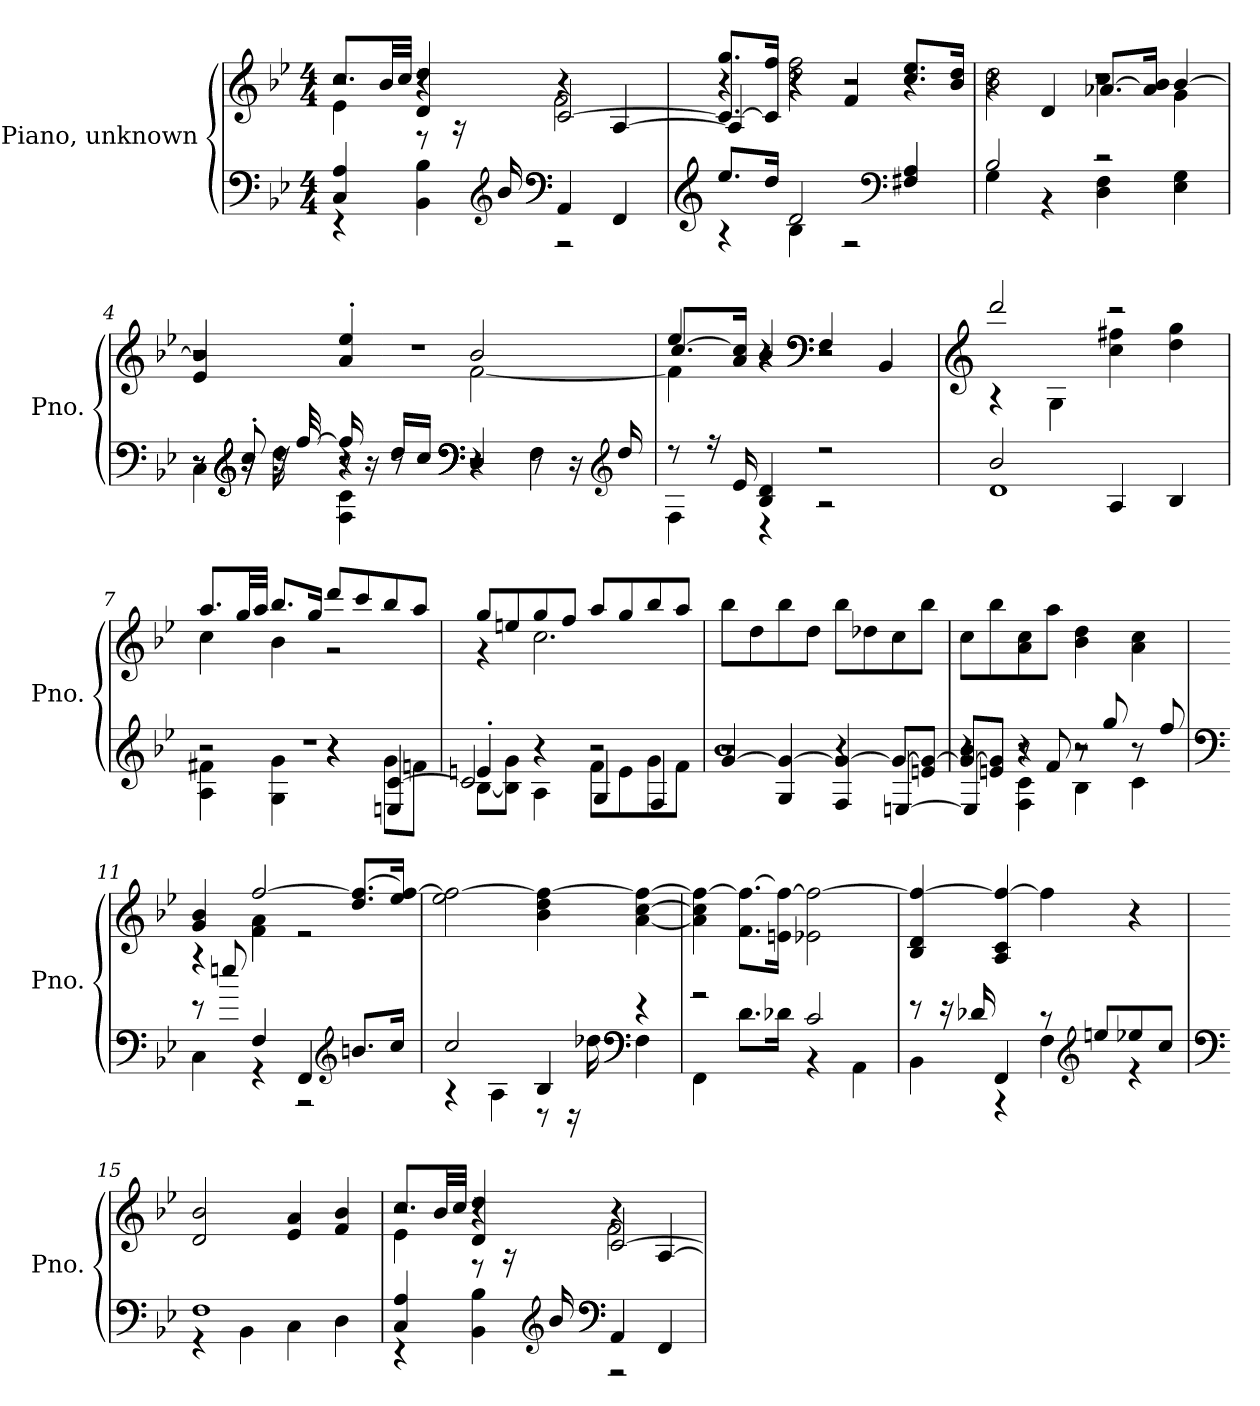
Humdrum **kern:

**kern	**kern
*part1	*part1
*staff2	*staff1
*I"Piano, unknown	*
*I'Pno.	*
*clefF4	*clefG2
*k[b-e-]	*k[b-e-]
*M4/4	*M4/4
*MM120	*MM120
=1	=1
*^	*^
*	*	*	*^
4C/ 4A/	4r	8.cc/L	4e-\	2r
.	.	32b-/LL	.	.
.	.	32cc/JJJ	.	.
8r	4BB-\ 4B-\	4d/ 4dd/	4r	.
16r	.	.	.	.
*clefG2	*	*	*	*
16b-/	.	.	.	.
*clefF4	*	*	*	*
4AA/	2r	[2c/	2f\	4r
4FF/	.	.	.	[4A/
=2	=2	=2	=2	=2
*clefG2	*	*	*	*
8.ee-/L	4r	8.c/_ 8.gg/L	4r	4A/]
16dd/Jk	.	16c/] 16ff/Jk	.	.
2d/	4B-\	4r	2dd\ 2ff\	4r
.	2r	4f/	.	2r
*clefF4	*	*	*	*
4F#X/ 4A/	.	8.cc/ 8.ee-/L	4r	.
.	.	16b-/ 16dd/Jk	.	.
=3	=3	=3	=3	=3
2B-/	4G\	1r	2b-\ 2dd\	4r
.	4r	.	.	4d/
2r	4D\ 4F\	.	4cc\	[8.a-X/L
.	.	.	.	16a-/] 16b-/Jk
.	4E-\ 4G\	.	4g\	[4b-/
!!LO:LB:g=z	!!	!!
=4	=4	=4	=4	=4
*^	*^	*	*	*
8r	8r	8r	4C\	1r	2r	4e-/ 4b-/]
*clefG2	*	*	*	*	*	*
16r	16r	8cc'/	.	.	.	.
32r	16dd\	.	.	.	.	.
[32ff/	.	.	.	.	.	.
16ff/]	4r	8r	4F\ 4c\	.	.	4a/' 4ee-/'
16r	.	.	.	.	.	.
8r	.	16dd/LL	.	.	.	.
.	.	16cc/JJ	.	.	.	.
*clefF4	*	*	*	*	*	*
2r	2r	4D/	4r	.	[2f\	2b-/
.	.	8r	4F\	.	.	.
.	.	16r	.	.	.	.
*clefG2	*	*	*	*	*	*
.	.	16dd/	.	.	.	.
*	*v	*v	*v	*	*	*
=5	=5	=5	=5	=5
8r	4F\	4ee-/	4f\]	[8.cc/L
16r	.	.	.	.
16e-/	.	.	.	16a/ 16cc/]Jk
4B-/ 4d/	4r	4r	4r	4b-/
*	*	*clefF4	*	*
2r	2r	2r	2r	4F/
.	.	.	.	4BB-/
*	*	*v	*v	*v
=6	=6	=6
*	*	*clefG2
*	*	*^
2b-/	1d	2ddd/	4r
.	.	.	4G\
4A/	.	2r	4cc\ 4ff#X\
4B-/	.	.	4dd\ 4gg\
!!LO:LB:g=z	!!
=7	=7	=7	=7
*	*^	*	*
1r	4A\ 4f#X\	2r	8.aa/L	4cc\
.	.	.	32gg/LL	.
.	.	.	32aa/JJJ	.
.	4G\ 4g\	.	8.bb-/L	4b-\
.	.	.	16gg/Jk	.
.	4r	4r	8ddd/L	2r
.	.	.	8ccc/	.
.	8g\L	4En/ [4c/	8bb-/	.
.	8fn\J	.	8aa/J	.
=8	=8	=8	=8	=8
4en'/	[8B-\L	2c/]	8gg/L	4r
.	8B-\] 8g\J	.	8een/	.
4r	4A\	.	8gg/	2.cc\
.	.	.	8ff/J	.
2r	8f\L	4G/	8aa/L	.
.	8e\	.	8gg/	.
.	8g\	4F/	8bb-/	.
.	8f\J	.	8aa/J	.
*	*	*	*v	*v
=9	=9	=9	=9
[4g/	1b-	2r	8bb-\L
.	.	.	8dd\
4G/ 4g/_	.	.	8bb-\
.	.	.	8dd\J
4F/ 4g/_	.	4r	8bb-\L
.	.	.	8dd-X\
8g/L_	.	[4En/	8cc\
8en/ 8g/_J	.	.	8bb-\J
!!LO:LB:g=z
=10	=10	=10	=10
8g/_ 8b-/L	4r	4E/]	8cc\L
8en/ 8g/]J	.	.	8bb-\
8r	4F\ 4c\	4r	8a\ 8cc\
8f/	.	.	8aa\J
8r	4B-\	2r	4b-\ 4dd\
8gg/	.	.	.
8r	4c\	.	4a\ 4cc\
8ff/	.	.	.
*v	*v	*v	*
=11	=11
*clefF4	*
*^	*^
8r	4C\	4g/ 4b-/	4r
8een/	.	.	.
4F/	4r	[2ff/	4f\ 4a\
4FF/	2r	.	2r
*clefG2	*	*	*
8.bn/L	.	8.dd/ 8.ff/_L	.
16cc/Jk	.	16ee-/ 16ff/_Jk	.
*	*	*v	*v
=12	=12	=12
2cc/	4r	2ee-\ 2ff\_
.	4A\	.
4B-/	8r	4b-\ 4dd\ 4ff\_
.	16r	.
.	16dd-X\	.
*clefF4	*	*
4r	4F\	[4a\ [4cc\ 4ff\_
=13	=13	=13
2r	4FF\	4a\] 4cc\] 4ff\_
.	8.d\L	8.f\ 8.ff\_L
.	16d-X\Jk	16en\ 16ff\_Jk
2c/	4r	2e-X\ 2ff\_
.	4AA\	.
!!LO:LB:g=z
=14	=14	=14
8r	4BB-\	4B-/ 4d/ 4ff/_
16r	.	.
16d-X/	.	.
4FF/	4r	4A/ 4c/ 4ff/_
8r	4F\	4ff\]
*clefG2	*	*
8een/L	.	.
8ee-X/	4r	4r
8cc/J	.	.
=15	=15	=15
*clefF4	*	*
1F	4r	2d/ 2b-/
.	4BB-\	.
.	4C\	4e-/ 4a/
.	4D\	4f/ 4b-/
=16	=16	=16
*	*	*^
*	*	*	*^
4C/ 4A/	4r	8.cc/L	4e-\	2r
.	.	32b-/LL	.	.
.	.	32cc/JJJ	.	.
8r	4BB-\ 4B-\	4d/ 4dd/	4r	.
16r	.	.	.	.
*clefG2	*	*	*	*
16b-/	.	.	.	.
*clefF4	*	*	*	*
4AA/	2r	[2c/	2f\	4r
4FF/	.	.	.	[4A/
*v	*v	*	*	*
*	*v	*v	*v
=	=
*-	*-
